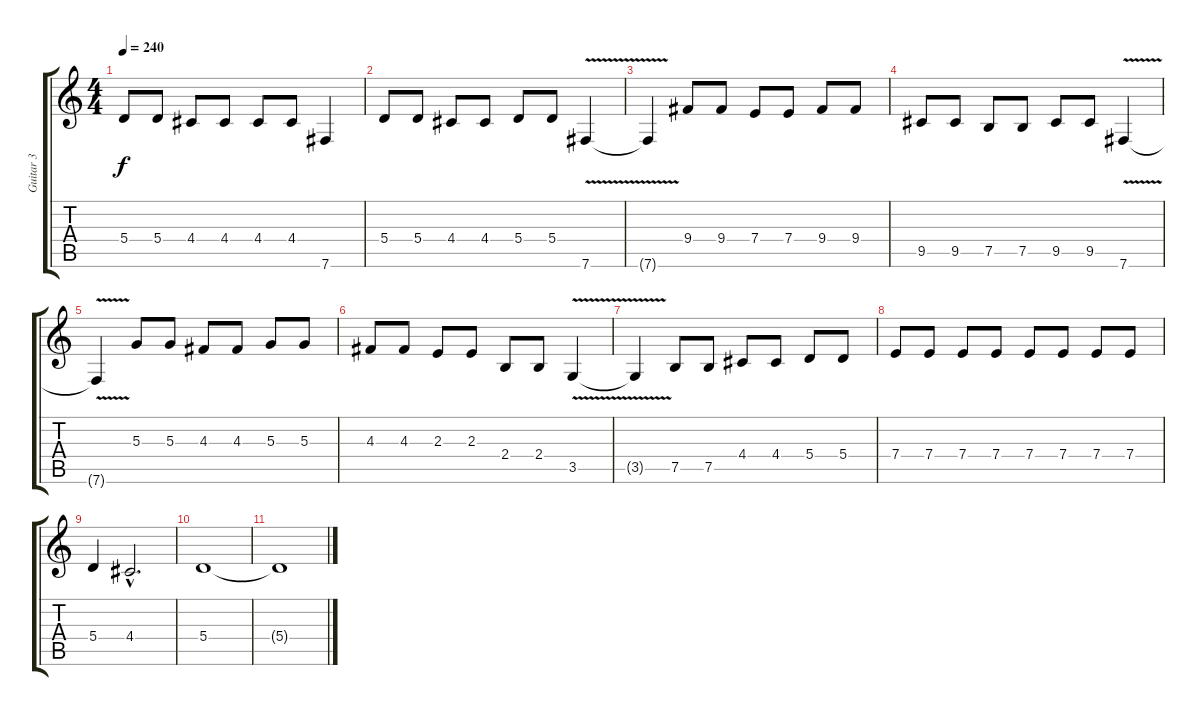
\track ("Guitar 3" "Guitar 3") {instrument distortionguitar}
\staff {score tabs}
\tuning (B3 Gb3 D3 A2 E2 B1) {hide}
\ts (4 4)
\tempo 240
\clef g2
\ks c
5.4.8{dy f} 5.4.8 4.4.8 4.4.8 4.4.8 4.4.8 7.6.4 |
5.4.8 5.4.8 4.4.8 4.4.8 5.4.8 5.4.8 7.6{v}.4 |
7.6{t}.4 9.4.8 9.4.8 7.4.8 7.4.8 9.4.8 9.4.8 |
9.5.8 9.5.8 7.5.8 7.5.8 9.5.8 9.5.8 7.6{v}.4 |
7.6{t}.4 5.3.8 5.3.8 4.3.8 4.3.8 5.3.8 5.3.8 |
4.3.8 4.3.8 2.3.8 2.3.8 2.4.8 2.4.8 3.5{v}.4 |
3.5{t}.4 7.5.8 7.5.8 4.4.8 4.4.8 5.4.8 5.4.8 |
7.4.8 7.4.8 7.4.8 7.4.8 7.4.8 7.4.8 7.4.8 7.4.8 |
5.4.4 4.4{hac}.2{d} |
5.4.1 |
5.4{t}.1
